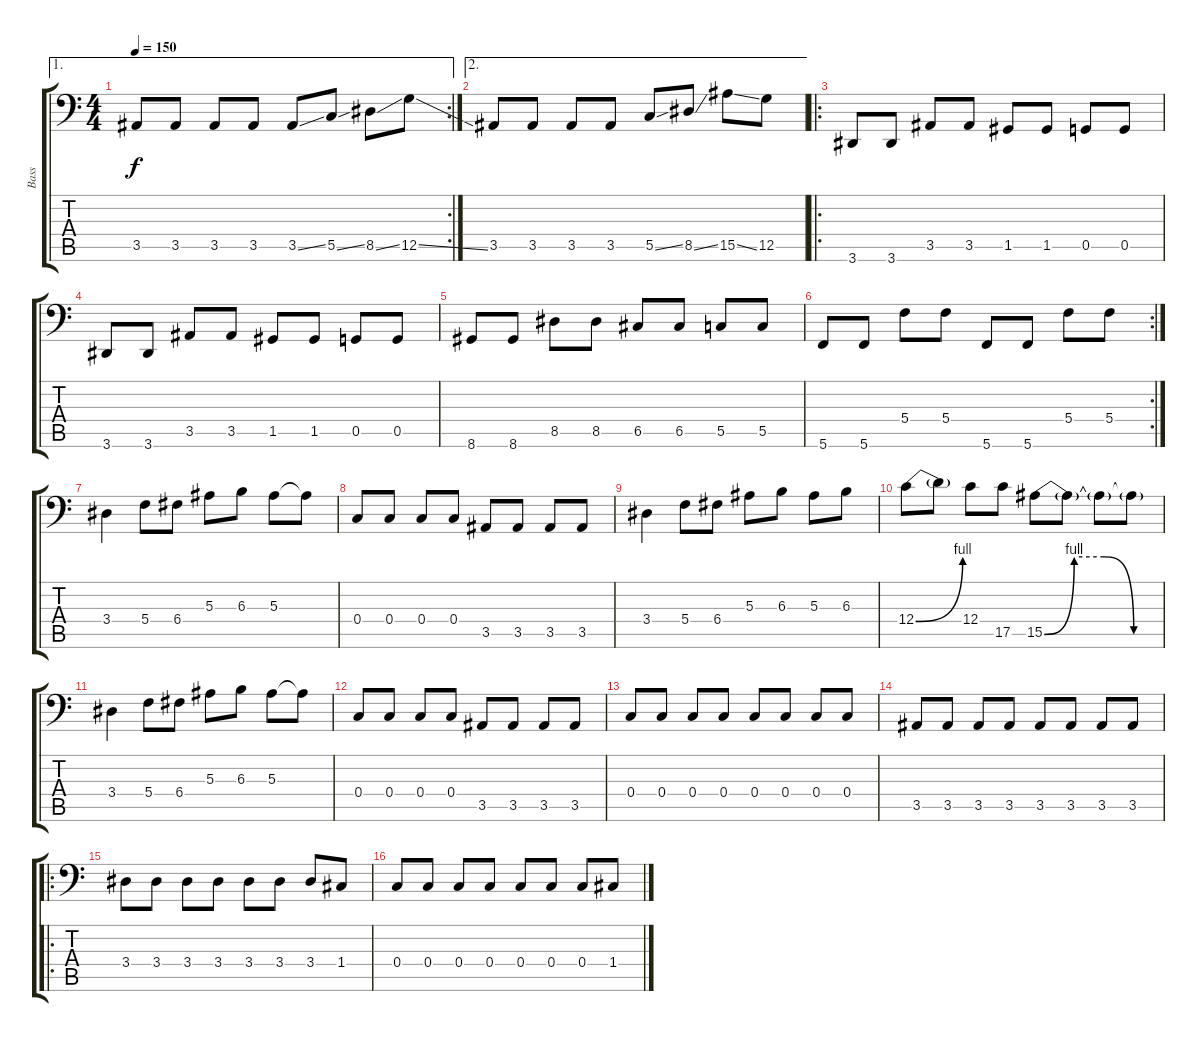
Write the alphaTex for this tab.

\track ("Bass" "Bass") {instrument electricbassfinger}
\staff {score tabs}
\tuning (D3 A2 F2 C2 G1 C1) {hide}
\ae 1
\rc 2
\ts (4 4)
\tempo 150
\clef f4
\ks c
3.5.8{dy f} 3.5.8 3.5.8 3.5.8 3.5{ss}.8 5.5{ss}.8 8.5{ss}.8 12.5{ss}.8 |
\ae 2
3.5.8 3.5.8 3.5.8 3.5.8 5.5{ss}.8 8.5{ss}.8 15.5{ss}.8 12.5.8 |
\ro
3.6.8 3.6.8 3.5.8 3.5.8 1.5.8 1.5.8 0.5.8 0.5.8 |
3.6.8 3.6.8 3.5.8 3.5.8 1.5.8 1.5.8 0.5.8 0.5.8 |
8.6.8 8.6.8 8.5.8 8.5.8 6.5.8 6.5.8 5.5.8 5.5.8 |
\rc 2
5.6.8 5.6.8 5.4.8 5.4.8 5.6.8 5.6.8 5.4.8 5.4.8 |
3.4.4 5.4.8 6.4.8 5.3.8 6.3.8 5.3.8 5.3{t}.8 |
0.4.8 0.4.8 0.4.8 0.4.8 3.5.8 3.5.8 3.5.8 3.5.8 |
3.4.4 5.4.8 6.4.8 5.3.8 6.3.8 5.3.8 6.3.8 |
12.4{be (bend 0 0 60 4)}.8 12.4{t}.8 12.4.8 17.5.8 15.5{be (custom 0 0 15 4 30 4 45 0 60 0)}.8 15.5{t}.8 15.5{t}.8 15.5{t}.8 |
3.4.4 5.4.8 6.4.8 5.3.8 6.3.8 5.3.8 5.3{t}.8 |
0.4.8 0.4.8 0.4.8 0.4.8 3.5.8 3.5.8 3.5.8 3.5.8 |
0.4.8 0.4.8 0.4.8 0.4.8 0.4.8 0.4.8 0.4.8 0.4.8 |
3.5.8 3.5.8 3.5.8 3.5.8 3.5.8 3.5.8 3.5.8 3.5.8 |
\ro
3.4.8{instrument electricbassfinger} 3.4.8 3.4.8 3.4.8 3.4.8 3.4.8 3.4.8 1.4.8 |
0.4.8 0.4.8 0.4.8 0.4.8 0.4.8 0.4.8 0.4.8 1.4.8
